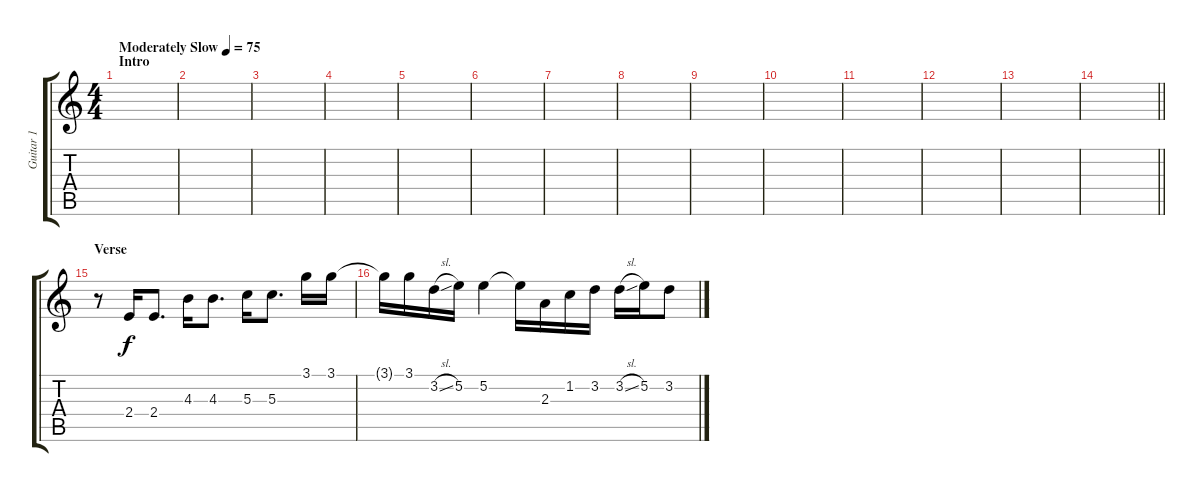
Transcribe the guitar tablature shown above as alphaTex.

\track ("Guitar 1" "Guitar 1") {instrument acousticguitarsteel}
\staff {score tabs}
\tuning (E4 B3 G3 D3 A2 E2) {hide}
\ts (4 4)
\section ("" "Intro")
\tempo (75 "Moderately Slow")
\clef g2
\ks c
|
|
|
|
|
|
|
|
|
|
|
|
|
\barLineRight lightlight
|
\section ("" "Verse")
r.8 2.4.16 2.4.8{d} 4.3.16 4.3.8{d} 5.3.16 5.3.8{d} 3.1.16 3.1.16 |
3.1{t}.16 3.1.16 3.2{sl}.16 5.2.16 5.2.4 5.2{t}.16 2.3.16 1.2.16 3.2.16 3.2{sl}.16 5.2.16 3.2.8
